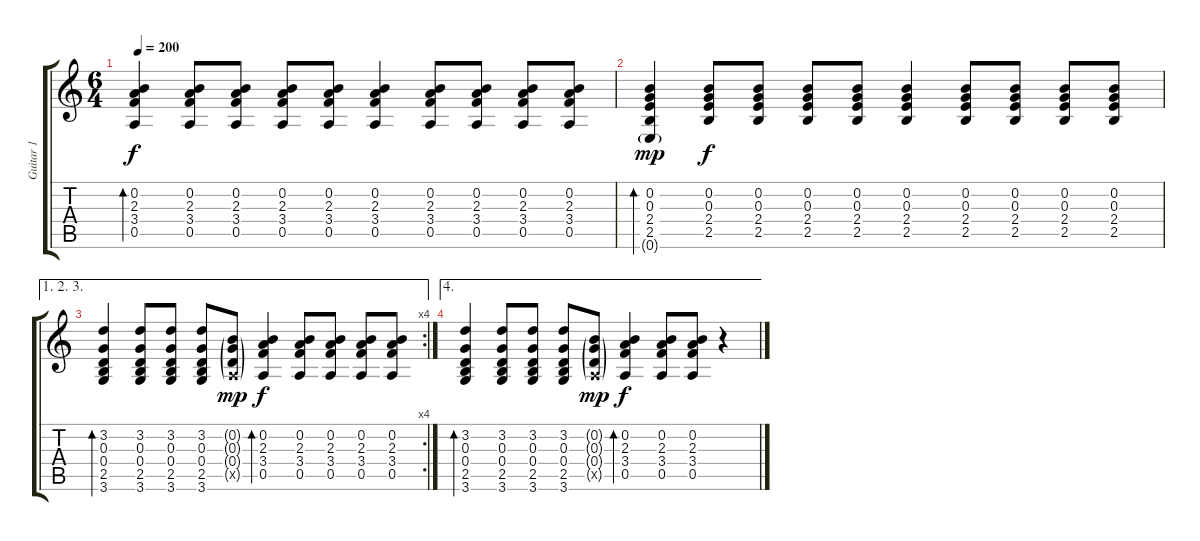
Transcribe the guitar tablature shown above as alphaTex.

\track ("Guitar 1" "Guitar 1") {instrument electricguitarclean}
\staff {score tabs}
\tuning (E4 B3 G3 D3 A2 E2) {hide}
\ts (6 4)
\tempo 200
\clef g2
\ks c
(0.2 2.3 3.4 0.5).4{bd 240 dy f} (0.2 2.3 3.4 0.5).8 (0.2 2.3 3.4 0.5).8 (0.2 2.3 3.4 0.5).8 (0.2 2.3 3.4 0.5).8 (0.2 2.3 3.4 0.5).4 (0.2 2.3 3.4 0.5).8 (0.2 2.3 3.4 0.5).8 (0.2 2.3 3.4 0.5).8 (0.2 2.3 3.4 0.5).8 |
(0.2 0.3 2.4 2.5 0.6{g}).4{bd 60 dy mp} (0.2 0.3 2.4 2.5).8{dy f} (0.2 0.3 2.4 2.5).8 (0.2 0.3 2.4 2.5).8 (0.2 0.3 2.4 2.5).8 (0.2 0.3 2.4 2.5).4 (0.2 0.3 2.4 2.5).8 (0.2 0.3 2.4 2.5).8 (0.2 0.3 2.4 2.5).8 (0.2 0.3 2.4 2.5).8 |
\ae (1 2 3)
\rc 4
(3.2 0.3 0.4 2.5 3.6).4{bd 60} (3.2 0.3 0.4 2.5 3.6).8 (3.2 0.3 0.4 2.5 3.6).8 (3.2 0.3 0.4 2.5 3.6).8 (0.2{g} 0.3{g} 0.4{g} 0.5{g x}).8{dy mp} (0.2 2.3 3.4 0.5).4{bd 60 dy f} (0.2 2.3 3.4 0.5).8 (0.2 2.3 3.4 0.5).8 (0.2 2.3 3.4 0.5).8 (0.2 2.3 3.4 0.5).8 |
\ae 4
(3.2 0.3 0.4 2.5 3.6).4{bd 60} (3.2 0.3 0.4 2.5 3.6).8 (3.2 0.3 0.4 2.5 3.6).8 (3.2 0.3 0.4 2.5 3.6).8 (0.2{g} 0.3{g} 0.4{g} 0.5{g x}).8{dy mp} (0.2 2.3 3.4 0.5).4{bd 60 dy f} (0.2 2.3 3.4 0.5).8 (0.2 2.3 3.4 0.5).8 r.4
